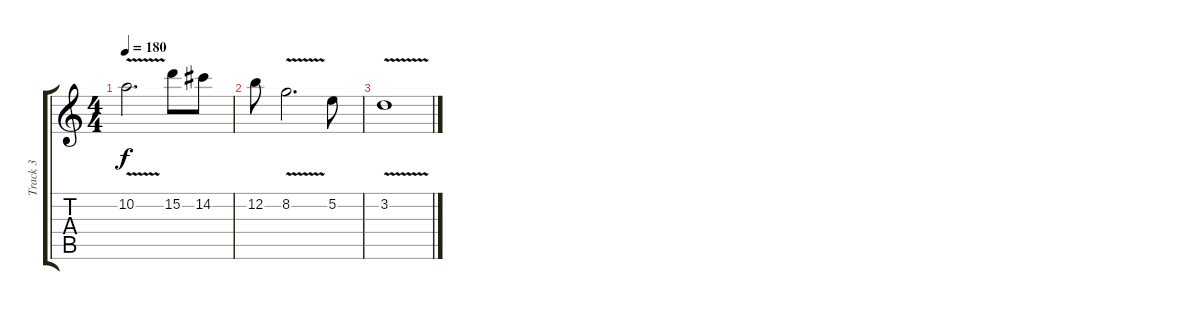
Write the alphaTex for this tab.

\track ("Track 3" "Track 3") {instrument distortionguitar}
\staff {score tabs}
\tuning (E4 B3 G3 D3 A2 E2) {hide}
\ts (4 4)
\tempo 180
\clef g2
\ks c
10.2{v}.2{d dy f} 15.2.8 14.2.8 |
12.2.8 8.2{v}.2{d} 5.2.8 |
3.2{v}.1
